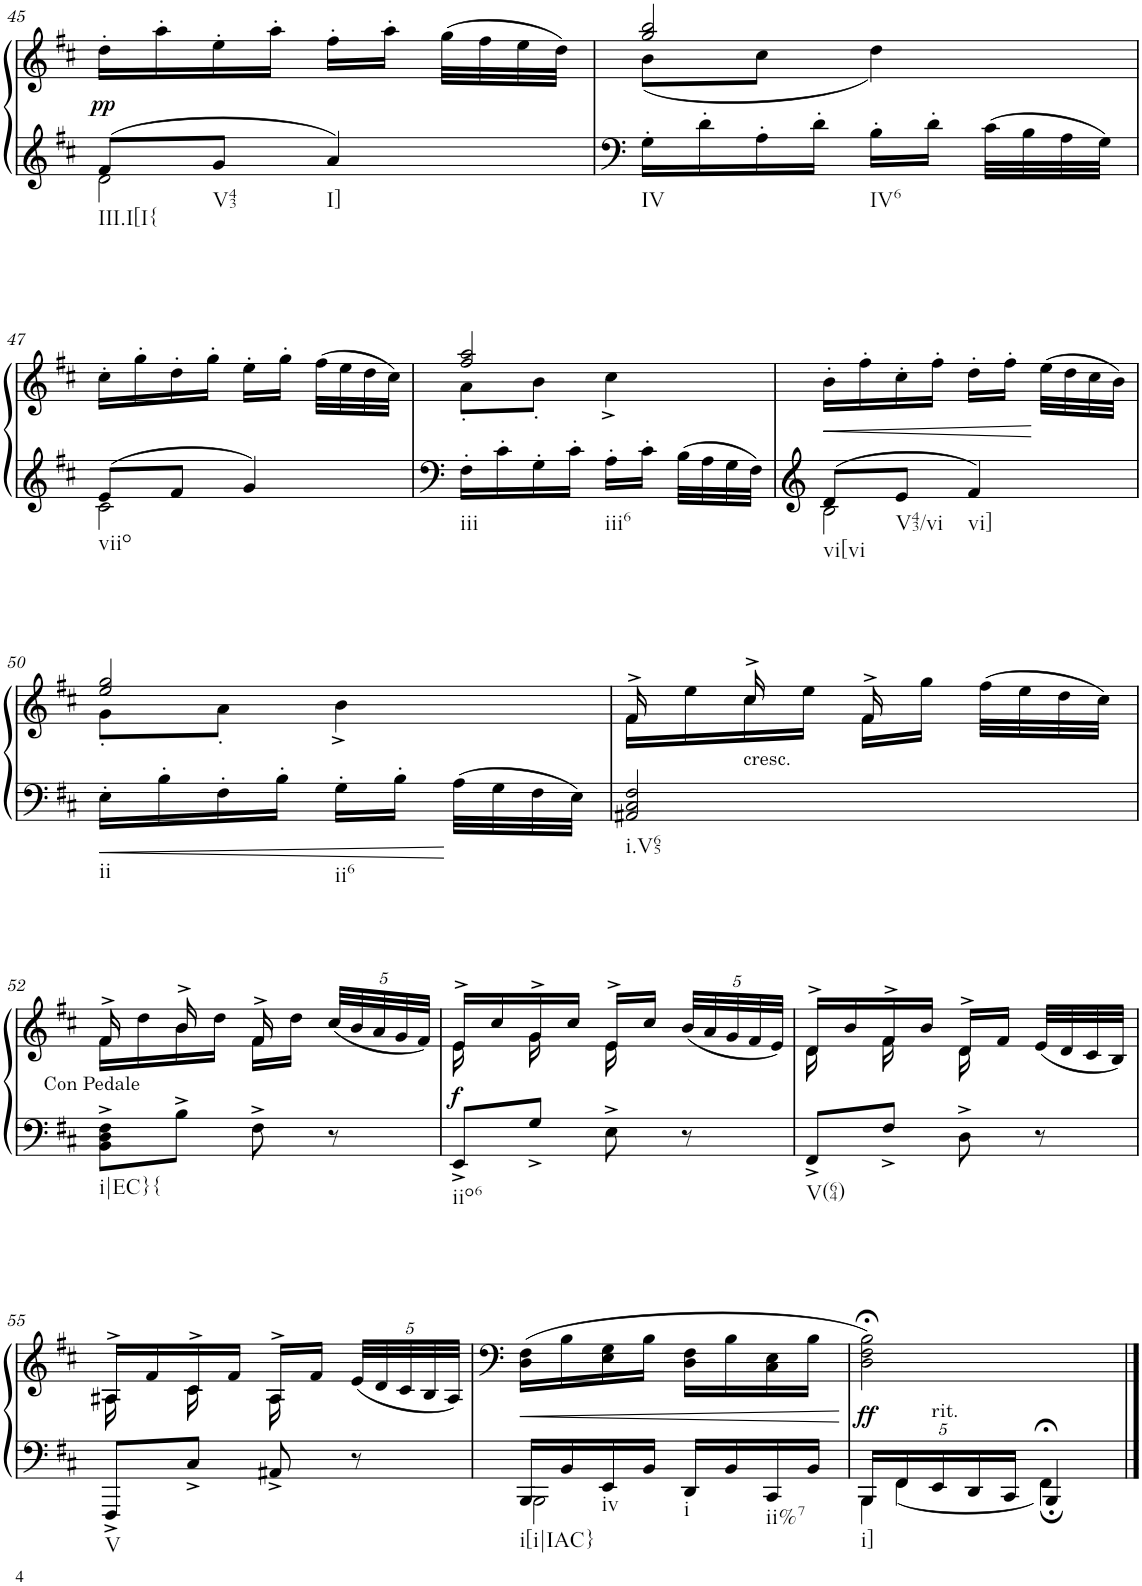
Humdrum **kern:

**kern	**kern	**dynam
*part1	*part1	*part1
*staff2	*staff1	*staff1/2
*I"Piano	*	*
*I'Pno.	*	*
!!LO:PB:g=z
*clefF4	*clefG2	*
*k[f#c#]	*k[f#c#]	*
*M2/4	*M2/4	*
=45	=45	=45
*^	*	*
!LO:TX:b:t=III.I[I{	!	!	!
!	!	!	!LO:DY:b
8f#/L	2d\	16dd'\LL	pp
.	.	16aa'\	.
!LO:TX:b:t=V43	!	!	!
8g/J	.	16ee'\	.
.	.	16aa'\JJ	.
!LO:TX:b:t=I]	!	!	!
4a/	.	16ff#'\LL	.
.	.	16aa'\JJ	.
.	.	(32gg\LLL	.
.	.	32ff#\	.
.	.	32ee\	.
.	.	32dd\JJJ)	.
*v	*v	*	*
=46	=46	=46
*	*^	*
!LO:TX:b:t=IV	!	!	!
16G'\LL	2gg/ 2bb/	(8b\L	.
16d'\	.	.	.
16A'\	.	8cc#\J	.
16d'\JJ	.	.	.
!LO:TX:b:t=IV6	!	!	!
16B'\LL	.	4dd\)	.
16d'\JJ	.	.	.
32c#\LLL	.	.	.
32B\	.	.	.
32A\	.	.	.
32G\JJJ	.	.	.
*	*v	*v	*
!!LO:LB:g=z
=47	=47	=47
*^	*	*
!LO:TX:b:t=viio	!	!	!
8e/L	2c#\	16cc#'\LL	.
.	.	16gg'\	.
8f#/J	.	16dd'\	.
.	.	16gg'\JJ	.
4g/	.	16ee'\LL	.
.	.	16gg'\JJ	.
.	.	(32ff#\LLL	.
.	.	32ee\	.
.	.	32dd\	.
.	.	32cc#\JJJ)	.
*v	*v	*	*
=48	=48	=48
*	*^	*
!LO:TX:b:t=iii	!	!	!
16F#'\LL	2ff#/ 2aa/	8a'\L	.
16c#'\	.	.	.
16G'\	.	8b'\J	.
16c#'\JJ	.	.	.
!LO:TX:b:t=iii6	!	!	!
16A'\LL	.	4cc#^\	.
16c#'\JJ	.	.	.
32B\LLL	.	.	.
32A\	.	.	.
32G\	.	.	.
32F#\JJJ	.	.	.
*	*v	*v	*
=49	=49	=49
*^	*	*
!LO:TX:b:t=vi[vi	!	!	!
!	!	!	!LO:HP:b
8d/L	2B\	16b'\LL	<
.	.	16ff#'\	.
!LO:TX:b:t=V43/vi	!	!	!
8e/J	.	16cc#'\	.
.	.	16ff#'\JJ	.
!LO:TX:b:t=vi]	!	!	!
4f#/	.	16dd'\LL	.
.	.	16ff#'\JJ	.
.	.	(32ee\LLL	.
.	.	32dd\	.
.	.	32cc#\	.
.	.	32b\JJJ)	.
*v	*v	*	*
!!LO:LB:g=z
=50	=50	=50
!LO:TX:b:t=ii	!	!
!	!	!LO:HP:b=2
*	*^	*
16E'\LL	2ee/ 2gg/	8g'\L	<
16B'\	.	.	.
16F#'\	.	8a'\J	.
16B'\JJ	.	.	.
!LO:TX:b:t=ii6	!	!	!
16G'\LL	.	4b^\	.
16B'\JJ	.	.	.
32A\LLL	.	.	[
32G\	.	.	.
32F#\	.	.	.
32E\JJJ	.	.	.
=51	=51	=51	=51
!LO:TX:b:t=i.V65	!	!	!
2AA#X/ 2C#/ 2F#/	16f#^/	16f#\LL	.
.	16ryy	16ee\	.
!	!LO:TX:b:t=cresc.	!	!
.	16cc#^/	16cc#\	.
.	16ryy	16ee\JJ	.
.	16f#^/	16f#\LL	.
.	16ryy	16gg\JJ	.
.	(32ff#\LLL	8ryy	.
.	32ee\	.	.
.	32dd\	.	.
.	32cc#\JJJ)	.	.
!!LO:LB:g=z	!!
=52	=52	=52	=52
!LO:TX:a:t=Con Pedale	!	!	!
!LO:TX:b:t=i|EC}{	!	!	!
8BB\^ 8D\^ 8F#\^L	16f#^/	16f#\LL	.
.	16ryy	16dd\	.
8B^\J	16b^/	16b\	.
.	16ryy	16dd\JJ	.
8F#^\	16f#^/	16f#\LL	.
.	16ryy	16dd\JJ	.
*	*Xbrackettup	*	*
8r	(40cc#/LLL	8ryy	.
.	40b/	.	.
.	40a/	.	.
.	40g/	.	.
.	40f#/JJJ)	.	.
=53	=53	=53	=53
!LO:TX:b:t=iio6	!	!	!
!	!	!	!LO:DY:b
8EE^/L	16e^/LL	16e\	f
.	16cc#/	16ryy	.
8G^/J	16g^/	16g\	.
.	16cc#/JJ	16ryy	.
8E^\	16e^/LL	16e\	.
.	16cc#/JJ	8.ryy	.
8r	(40b/LLL	.	.
.	40a/	.	.
.	40g/	.	.
.	40f#/	.	.
.	40e/JJJ)	.	.
=54	=54	=54	=54
!LO:TX:b:t=V(64)	!	!	!
8FF#^/L	16d^/LL	16d\	.
.	16b/	16ryy	.
8F#^/J	16f#^/	16f#\	.
.	16b/JJ	16ryy	.
8D^\	16d^/LL	16d\	.
.	16f#/JJ	8.ryy	.
8r	(32e/LLL	.	.
.	32d/	.	.
.	32c#/	.	.
.	32B/JJJ)	.	.
!!LO:LB:g=z	!!
=55	=55	=55	=55
!LO:TX:b:t=V	!	!	!
8FFF#^/L	16A#X^/LL	16A#\	.
.	16f#/	16ryy	.
8C#^/J	16c#^/	16c#\	.
.	16f#/JJ	16ryy	.
8AA#X^/	16A#^/LL	16A#\	.
.	16f#/JJ	8.ryy	.
8r	(40e/LLL	.	.
.	40d/	.	.
.	40c#/	.	.
.	40B/	.	.
.	40A#/JJJ)	.	.
*	*v	*v	*
=56	=56	=56
*^	*	*
!LO:TX:b:t=i[i|IAC}	!	!	!
16BBB/LL	2BBB\	(16D\ 16F#\LL	.
16BB/	.	16B\	.
!LO:TX:b:t=iv	!	!	!
16EE/	.	16E\ 16G\	.
16BB/JJ	.	16B\JJ	.
!LO:TX:b:t=i	!	!	!
16DD/LL	.	16D\ 16F#\LL	.
16BB/	.	16B\	.
!LO:TX:b:t=ii%7	!	!	!
16CC#/	.	16C#\ 16E\	.
16BB/JJ	.	16B\JJ	.
*v	*v	*	*
.	.	[
=57	=57	=57
*Xbrackettup	*	*
*^	*	*
*	*^	*	*
!LO:TX:b:t=i]	!	!	!	!
!	!	!	!	!LO:DY:b
20BBB/LL	4BBB\	20ryy	2D\;< 2F#\;< 2B\;<)	ff
20FF#/	.	[5FF#\	.	.
!LO:TX:a:t=rit.	!	!	!	!
20EE/	.	.	.	.
20DD/	.	.	.	.
20CC#/JJ	.	.	.	.
4BBB;/	4ryy	4FF#;<\]	.	.
*v	*v	*v	*	*
==	==	==
*-	*-	*-
